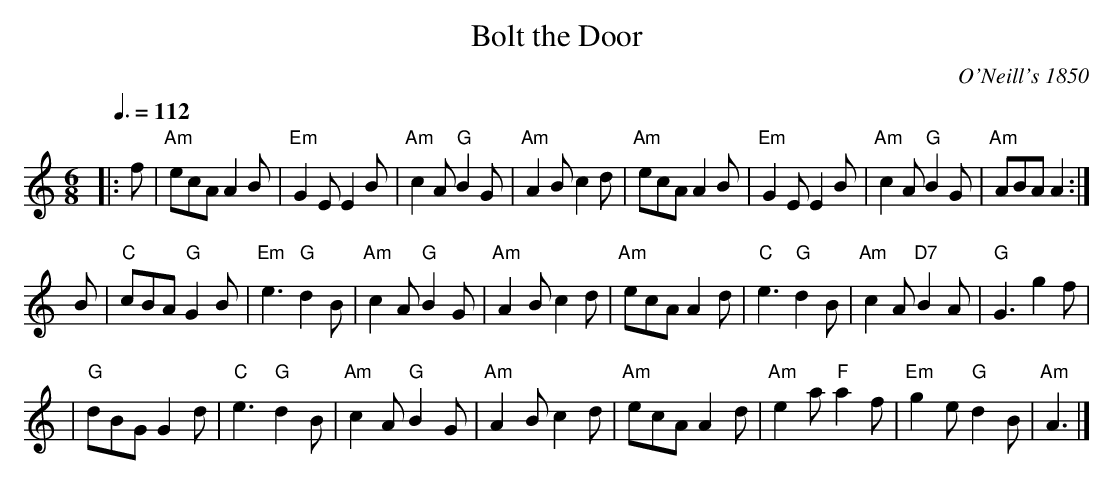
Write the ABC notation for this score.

X:1
T:Bolt the Door
C:O'Neill's 1850
Q:3/8=112
M:6/8
L:1/8
K:Am
|: f | "Am"ecA A2B | "Em"G2E E2B | "Am"c2A "G"B2G | "Am"A2B c2d |\
"Am"ecA A2B | "Em"G2E E2B | "Am"c2A "G"B2G | "Am"ABA A2 :|
B | "C"cBA "G"G2B | "Em"e3 "G"d2B | "Am"c2A "G"B2G | "Am"A2B c2d |\
"Am"ecA A2d | "C"e3 "G"d2B | "Am"c2A "D7"B2A | "G"G3 g2f |
| "G"dBG G2d | "C"e3 "G"d2B | "Am"c2A "G"B2G | "Am"A2B c2d |\
"Am"ecA A2d | "Am"e2a "F"a2f | "Em"g2e "G"d2B | "Am"A3 |]
